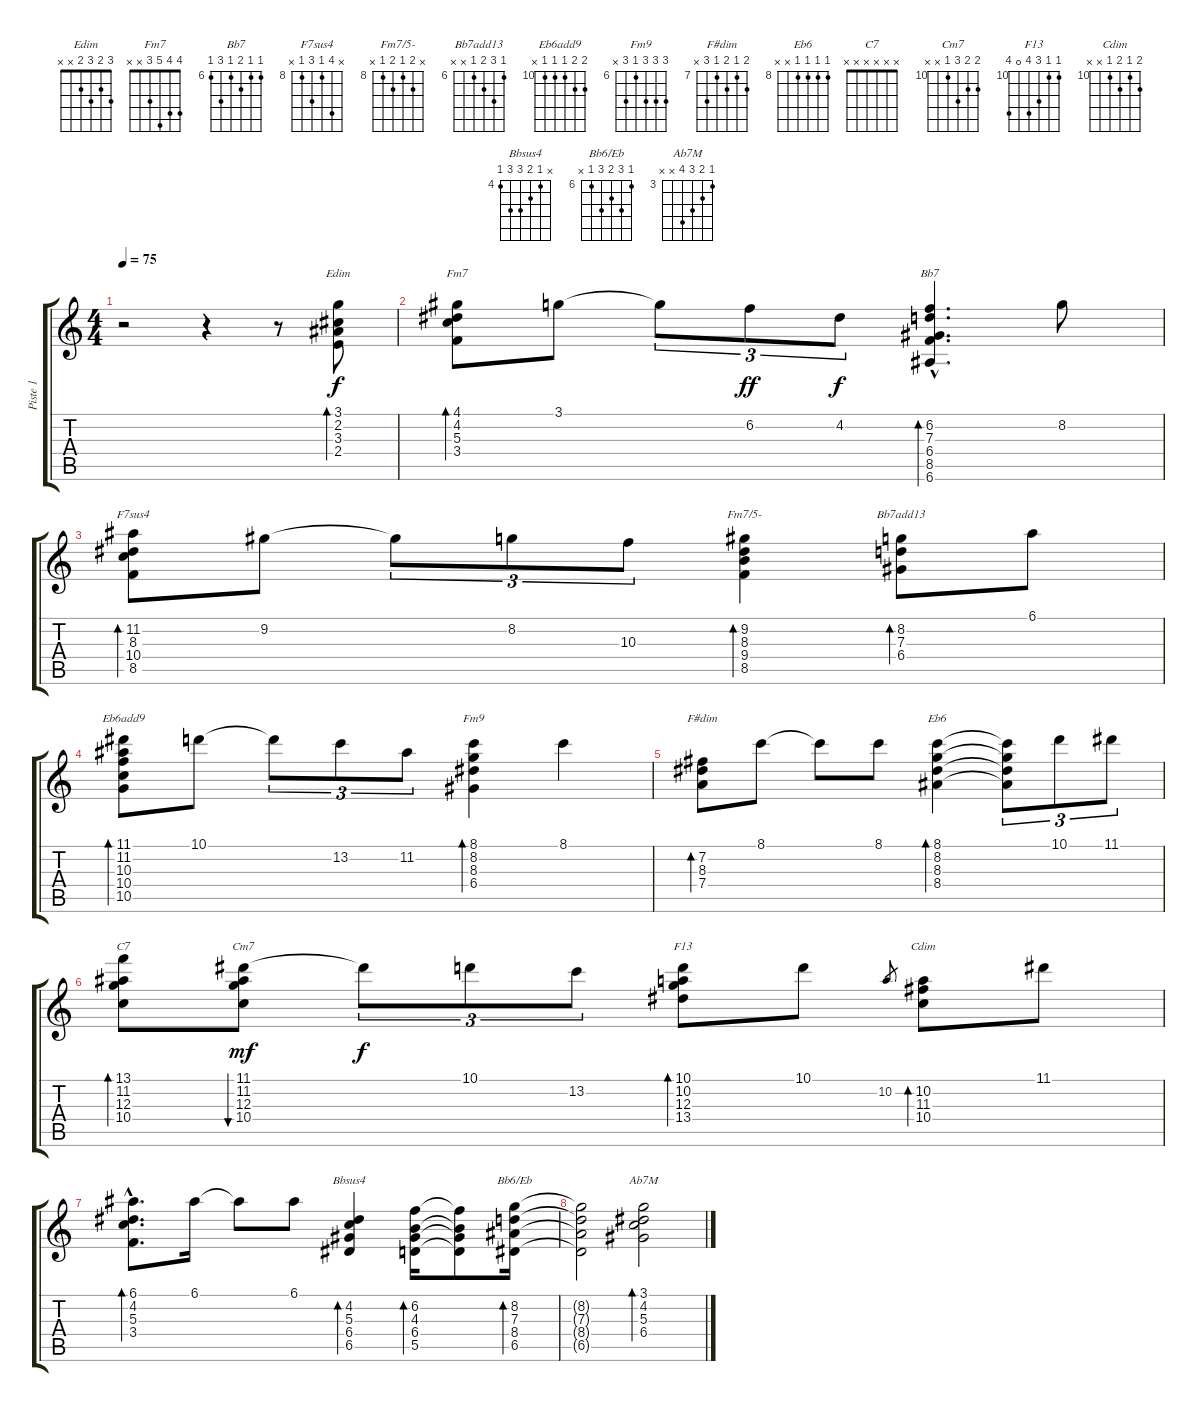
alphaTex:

\track ("Piste 1" "Piste 1") {instrument electricguitarjazz}
\staff {score tabs}
\tuning (E4 B3 G3 D3 A2 E2) {hide}
\chord ("Edim" 3 2 3 2 x x)
\chord ("Fm7" 4 4 5 3 x x)
\chord ("Bb7" 6 6 7 6 8 6) {firstfret 6}
\chord ("F7sus4" x 11 8 10 8 x) {firstfret 8}
\chord ("Fm7/5-" x 9 8 9 8 x) {firstfret 8}
\chord ("Bb7add13" 6 8 7 6 x x) {firstfret 6}
\chord ("Eb6add9" 11 11 10 10 10 x) {firstfret 10}
\chord ("Fm9" 8 8 8 6 8 x) {firstfret 6}
\chord ("F#dim" 8 7 8 7 9 x) {firstfret 7}
\chord ("Eb6" 8 8 8 8 x x) {firstfret 8}
\chord ("C7" x x x x x x) {firstfret 0}
\chord ("Cm7" 11 11 12 10 x x) {firstfret 10}
\chord ("F13" 10 10 12 13 0 13) {firstfret 10}
\chord ("Cdim" 11 10 11 10 x x) {firstfret 10}
\chord ("Bbsus4" x 4 5 6 6 4) {firstfret 4}
\chord ("Bb6/Eb" 6 8 7 8 6 x) {firstfret 6}
\chord ("Ab7M" 3 4 5 6 x x) {firstfret 3}
\ts (4 4)
\tempo 75
\clef g2
\ks c
r.2{dy f volume 13 balance 8 instrument electricguitarjazz} r.4 r.8 (3.1 2.2 3.3 2.4).8{bd 60 ch "Edim"} |
(4.1 4.2 5.3 3.4).8{bd 60 ch "Fm7"} 3.1.8 3.1{t}.8{tu (3 2)} 6.2.8{tu (3 2) dy ff} 4.2.8{tu (3 2) dy f} (6.2{hac} 7.3{hac} 6.4{hac} 8.5{hac} 6.6{hac}).4{d bd 120 ch "Bb7"} 8.2.8 |
(11.2 8.3 10.4 8.5).8{bd 60 ch "F7sus4"} 9.2.8 9.2{t}.8{tu (3 2)} 8.2.8{tu (3 2)} 10.3.8{tu (3 2)} (9.2 8.3 9.4 8.5).4{bd 120 ch "Fm7/5-"} (8.2 7.3 6.4).8{bd 60 ch "Bb7add13"} 6.1.8 |
(11.1 11.2 10.3 10.4 10.5).8{bd 120 ch "Eb6add9"} 10.1.8 10.1{t}.8{tu (3 2)} 13.2.8{tu (3 2)} 11.2.8{tu (3 2)} (8.1 8.2 8.3 6.4).4{bd 60 ch "Fm9"} 8.1.4 |
(7.2 8.3 7.4).8{bd 60 ch "F#dim"} 8.1.8 8.1{t}.8 8.1.8 (8.1 8.2 8.3 8.4).4{bd 60 ch "Eb6"} (8.1{t} 8.2{t} 8.3{t} 8.4{t}).8{tu (3 2)} 10.1.8{tu (3 2)} 11.1.8{tu (3 2)} |
(13.1 11.2 12.3 10.4).8{bd 60 ch "C7"} (11.1 11.2 12.3 10.4).8{bu 30 ch "Cm7" dy mf} 11.1{t}.8{tu (3 2) dy f} 10.1.8{tu (3 2)} 13.2.8{tu (3 2)} (10.1 10.2 12.3 13.4).8{bd 60 ch "F13"} 10.1.8 10.2.8{gr} (10.2 11.3 10.4).8{bd 30 ch "Cdim"} 11.1.8 |
(6.1{hac} 4.2{hac} 5.3{hac} 3.4{hac}).8{d bd 60} 6.1.16 6.1{t}.8 6.1.8 (4.2 5.3 6.4 6.5).4{bd 60 ch "Bbsus4"} (6.2 4.3 6.4 5.5).16{bd 120} (6.2{t} 4.3{t} 6.4{t} 5.5{t}).8 (8.2 7.3 8.4 6.5).16{bd 480 ch "Bb6/Eb"} |
(8.2{t} 7.3{t} 8.4{t} 6.5{t}).2 (3.1 4.2 5.3 6.4).2{bd 60 ch "Ab7M"}
